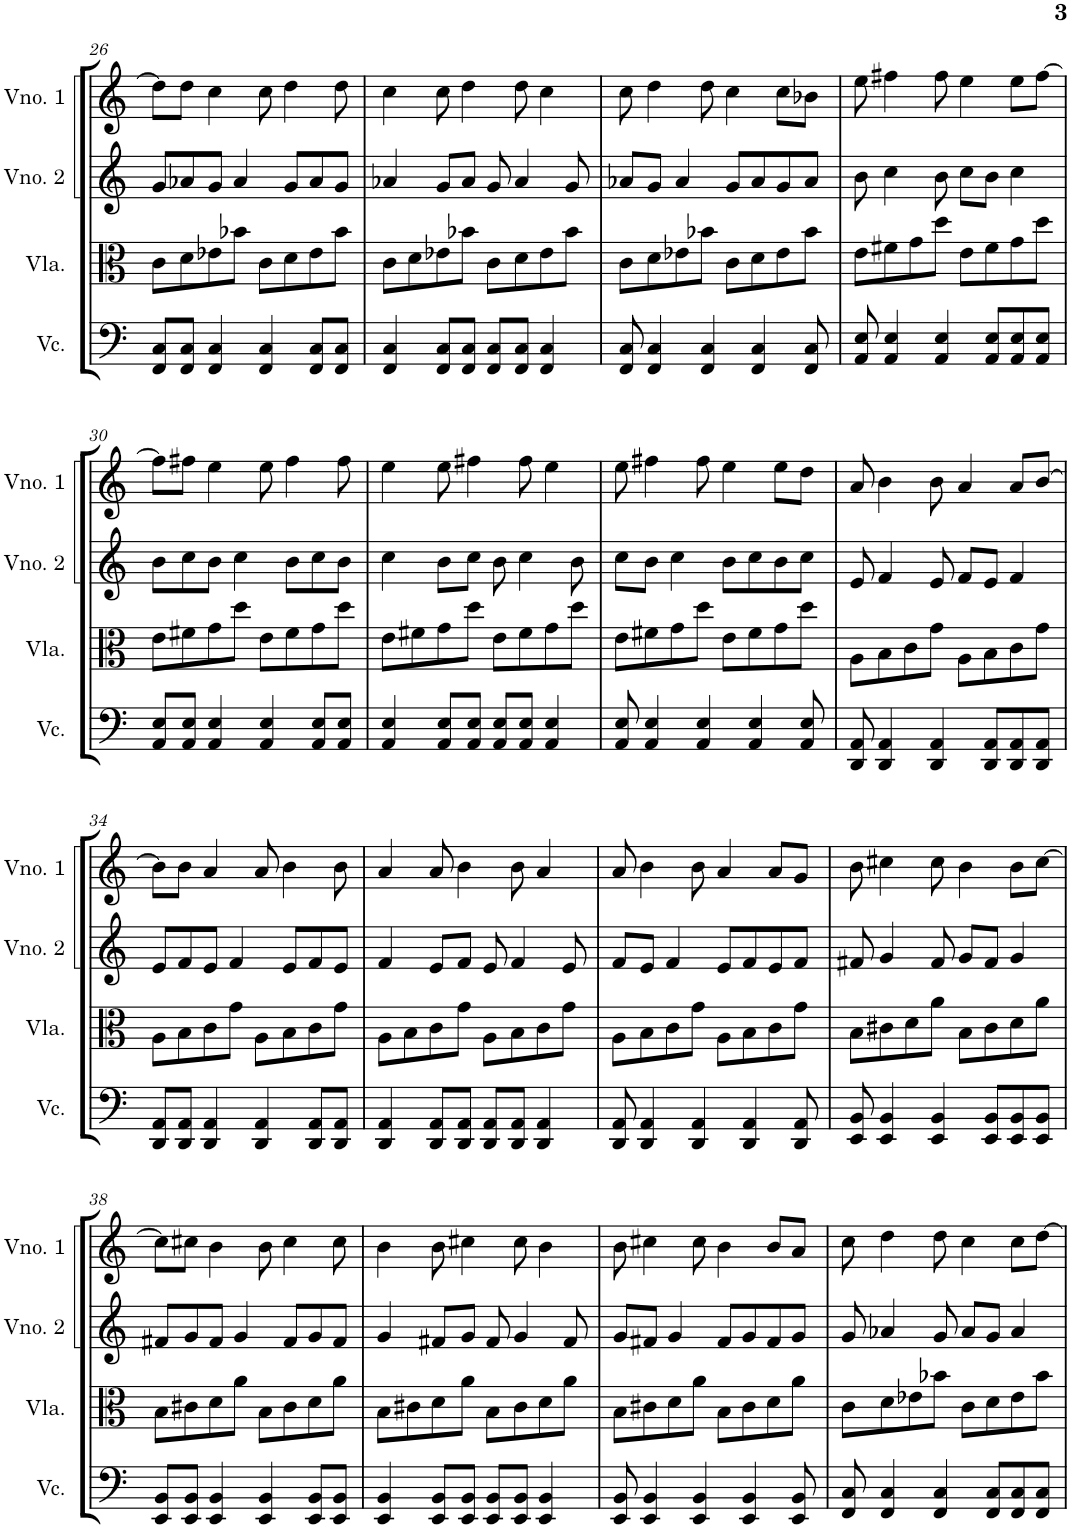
**kern	**kern	**kern	**kern
*part4	*part3	*part2	*part1
*staff4	*staff3	*staff2	*staff1
*I"Violoncelo	*I"Viola	*I"Violino 2	*I"Violino 1
*I'Vc.	*I'Vla.	*I'Vno. 2	*I'Vno. 1
!!LO:PB:g=z
*clefF4	*clefC3	*clefG2	*clefG2
*k[]	*k[]	*k[]	*k[]
*M4/4	*M4/4	*M4/4	*M4/4
=26	=26	=26	=26
8FF/ 8C/L	8c\L	8g/L	8dd\L]
8FF/ 8C/J	8d\	8a-X/	8dd\J
4FF/ 4C/	8e-X\	8g/J	4cc\
.	8b-X\J	4a-/	.
4FF/ 4C/	8c\L	.	8cc\
.	8d\	8g/L	4dd\
8FF/ 8C/L	8e-\	8a-/	.
8FF/ 8C/J	8b-\J	8g/J	8dd\
=27	=27	=27	=27
4FF/ 4C/	8c\L	4a-X/	4cc\
.	8d\	.	.
8FF/ 8C/L	8e-X\	8g/L	8cc\
8FF/ 8C/J	8b-X\J	8a-/J	4dd\
8FF/ 8C/L	8c\L	8g/	.
8FF/ 8C/J	8d\	4a-/	8dd\
4FF/ 4C/	8e-\	.	4cc\
.	8b-\J	8g/	.
=28	=28	=28	=28
8FF/ 8C/	8c\L	8a-X/L	8cc\
4FF/ 4C/	8d\	8g/J	4dd\
.	8e-X\	4a-/	.
4FF/ 4C/	8b-X\J	.	8dd\
.	8c\L	8g/L	4cc\
4FF/ 4C/	8d\	8a-/	.
.	8e-\	8g/	8cc\L
8FF/ 8C/	8b-\J	8a-/J	8b-X\J
=29	=29	=29	=29
8AA/ 8E/	8e\L	8b\	8ee\
4AA/ 4E/	8f#X\	4cc\	4ff#X\
.	8g\	.	.
4AA/ 4E/	8dd\J	8b\	8ff#\
.	8e\L	8cc\L	4ee\
8AA/ 8E/L	8f#\	8b\J	.
8AA/ 8E/	8g\	4cc\	8ee\L
8AA/ 8E/J	8dd\J	.	[8ff#\J
!!LO:LB:g=z
=30	=30	=30	=30
8AA/ 8E/L	8e\L	8b\L	8ff#\L]
8AA/ 8E/J	8f#X\	8cc\	8ff#X\J
4AA/ 4E/	8g\	8b\J	4ee\
.	8dd\J	4cc\	.
4AA/ 4E/	8e\L	.	8ee\
.	8f#\	8b\L	4ff#\
8AA/ 8E/L	8g\	8cc\	.
8AA/ 8E/J	8dd\J	8b\J	8ff#\
=31	=31	=31	=31
4AA/ 4E/	8e\L	4cc\	4ee\
.	8f#X\	.	.
8AA/ 8E/L	8g\	8b\L	8ee\
8AA/ 8E/J	8dd\J	8cc\J	4ff#X\
8AA/ 8E/L	8e\L	8b\	.
8AA/ 8E/J	8f#\	4cc\	8ff#\
4AA/ 4E/	8g\	.	4ee\
.	8dd\J	8b\	.
=32	=32	=32	=32
8AA/ 8E/	8e\L	8cc\L	8ee\
4AA/ 4E/	8f#X\	8b\J	4ff#X\
.	8g\	4cc\	.
4AA/ 4E/	8dd\J	.	8ff#\
.	8e\L	8b\L	4ee\
4AA/ 4E/	8f#\	8cc\	.
.	8g\	8b\	8ee\L
8AA/ 8E/	8dd\J	8cc\J	8dd\J
=33	=33	=33	=33
8DD/ 8AA/	8A\L	8e/	8a/
4DD/ 4AA/	8B\	4f/	4b\
.	8c\	.	.
4DD/ 4AA/	8g\J	8e/	8b\
.	8A\L	8f/L	4a/
8DD/ 8AA/L	8B\	8e/J	.
8DD/ 8AA/	8c\	4f/	8a/L
8DD/ 8AA/J	8g\J	.	[8b/J
!!LO:LB:g=z
=34	=34	=34	=34
8DD/ 8AA/L	8A\L	8e/L	8b\L]
8DD/ 8AA/J	8B\	8f/	8b\J
4DD/ 4AA/	8c\	8e/J	4a/
.	8g\J	4f/	.
4DD/ 4AA/	8A\L	.	8a/
.	8B\	8e/L	4b\
8DD/ 8AA/L	8c\	8f/	.
8DD/ 8AA/J	8g\J	8e/J	8b\
=35	=35	=35	=35
4DD/ 4AA/	8A\L	4f/	4a/
.	8B\	.	.
8DD/ 8AA/L	8c\	8e/L	8a/
8DD/ 8AA/J	8g\J	8f/J	4b\
8DD/ 8AA/L	8A\L	8e/	.
8DD/ 8AA/J	8B\	4f/	8b\
4DD/ 4AA/	8c\	.	4a/
.	8g\J	8e/	.
=36	=36	=36	=36
8DD/ 8AA/	8A\L	8f/L	8a/
4DD/ 4AA/	8B\	8e/J	4b\
.	8c\	4f/	.
4DD/ 4AA/	8g\J	.	8b\
.	8A\L	8e/L	4a/
4DD/ 4AA/	8B\	8f/	.
.	8c\	8e/	8a/L
8DD/ 8AA/	8g\J	8f/J	8g/J
=37	=37	=37	=37
8EE/ 8BB/	8B\L	8f#X/	8b\
4EE/ 4BB/	8c#X\	4g/	4cc#X\
.	8d\	.	.
4EE/ 4BB/	8a\J	8f#/	8cc#\
.	8B\L	8g/L	4b\
8EE/ 8BB/L	8c#\	8f#/J	.
8EE/ 8BB/	8d\	4g/	8b\L
8EE/ 8BB/J	8a\J	.	[8cc#\J
!!LO:LB:g=z
=38	=38	=38	=38
8EE/ 8BB/L	8B\L	8f#X/L	8cc#\L]
8EE/ 8BB/J	8c#X\	8g/	8cc#X\J
4EE/ 4BB/	8d\	8f#/J	4b\
.	8a\J	4g/	.
4EE/ 4BB/	8B\L	.	8b\
.	8c#\	8f#/L	4cc#\
8EE/ 8BB/L	8d\	8g/	.
8EE/ 8BB/J	8a\J	8f#/J	8cc#\
=39	=39	=39	=39
4EE/ 4BB/	8B\L	4g/	4b\
.	8c#X\	.	.
8EE/ 8BB/L	8d\	8f#X/L	8b\
8EE/ 8BB/J	8a\J	8g/J	4cc#X\
8EE/ 8BB/L	8B\L	8f#/	.
8EE/ 8BB/J	8c#\	4g/	8cc#\
4EE/ 4BB/	8d\	.	4b\
.	8a\J	8f#/	.
=40	=40	=40	=40
8EE/ 8BB/	8B\L	8g/L	8b\
4EE/ 4BB/	8c#X\	8f#X/J	4cc#X\
.	8d\	4g/	.
4EE/ 4BB/	8a\J	.	8cc#\
.	8B\L	8f#/L	4b\
4EE/ 4BB/	8c#\	8g/	.
.	8d\	8f#/	8b/L
8EE/ 8BB/	8a\J	8g/J	8a/J
=41	=41	=41	=41
8FF/ 8C/	8c\L	8g/	8cc\
4FF/ 4C/	8d\	4a-X/	4dd\
.	8e-X\	.	.
4FF/ 4C/	8b-X\J	8g/	8dd\
.	8c\L	8a-/L	4cc\
8FF/ 8C/L	8d\	8g/J	.
8FF/ 8C/	8e-\	4a-/	8cc\L
8FF/ 8C/J	8b-\J	.	[8dd\J
=	=	=	=
*-	*-	*-	*-
